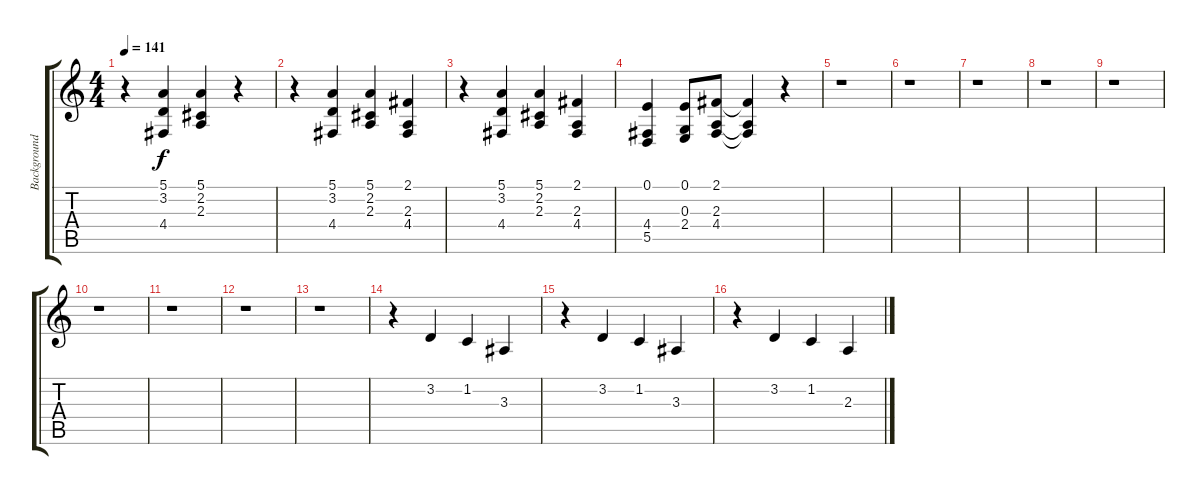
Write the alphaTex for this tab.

\track ("Background Vocal" "Background") {instrument acousticgrandpiano}
\staff {score tabs}
\tuning (E4 B3 G3 D3 A2 E2) {hide}
\ts (4 4)
\tempo 141
\clef g2
\ks c
r.4{dy f} (5.1 3.2 4.4).4 (5.1 2.2 2.3).4 r.4 |
r.4 (5.1 3.2 4.4).4 (5.1 2.2 2.3).4 (2.1 2.3 4.4).4 |
r.4 (5.1 3.2 4.4).4 (5.1 2.2 2.3).4 (2.1 2.3 4.4).4 |
(0.1 4.4 5.5).4 (0.1 0.3 2.4).8 (2.1 2.3 4.4).8 (2.1{t} 2.3{t} 4.4{t}).4 r.4 |
r.1 |
r.1 |
r.1 |
r.1 |
r.1 |
r.1 |
r.1 |
r.1 |
r.1 |
r.4 3.2.4 1.2.4 3.3.4 |
r.4 3.2.4 1.2.4 3.3.4 |
r.4 3.2.4 1.2.4 2.3.4
